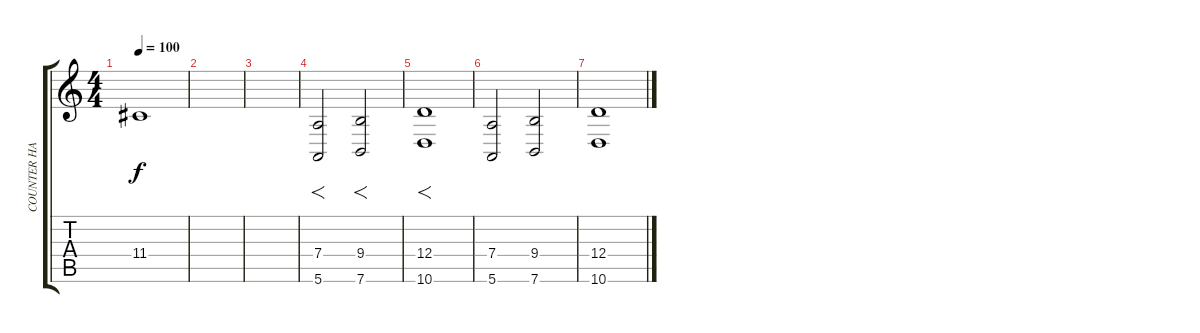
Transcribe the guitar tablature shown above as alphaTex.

\track ("COUNTER HARMONIES" "COUNTER HA") {instrument choiraahs}
\staff {score tabs}
\tuning (E4 B3 G3 D3 A2 E2) {hide}
\ts (4 4)
\tempo 100
\clef g2
\ks c
11.4.1{dy f} |
|
|
(7.4 5.6).2{f} (9.4 7.6).2{f} |
(12.4 10.6).1{f} |
(7.4 5.6).2 (9.4 7.6).2 |
(12.4 10.6).1
